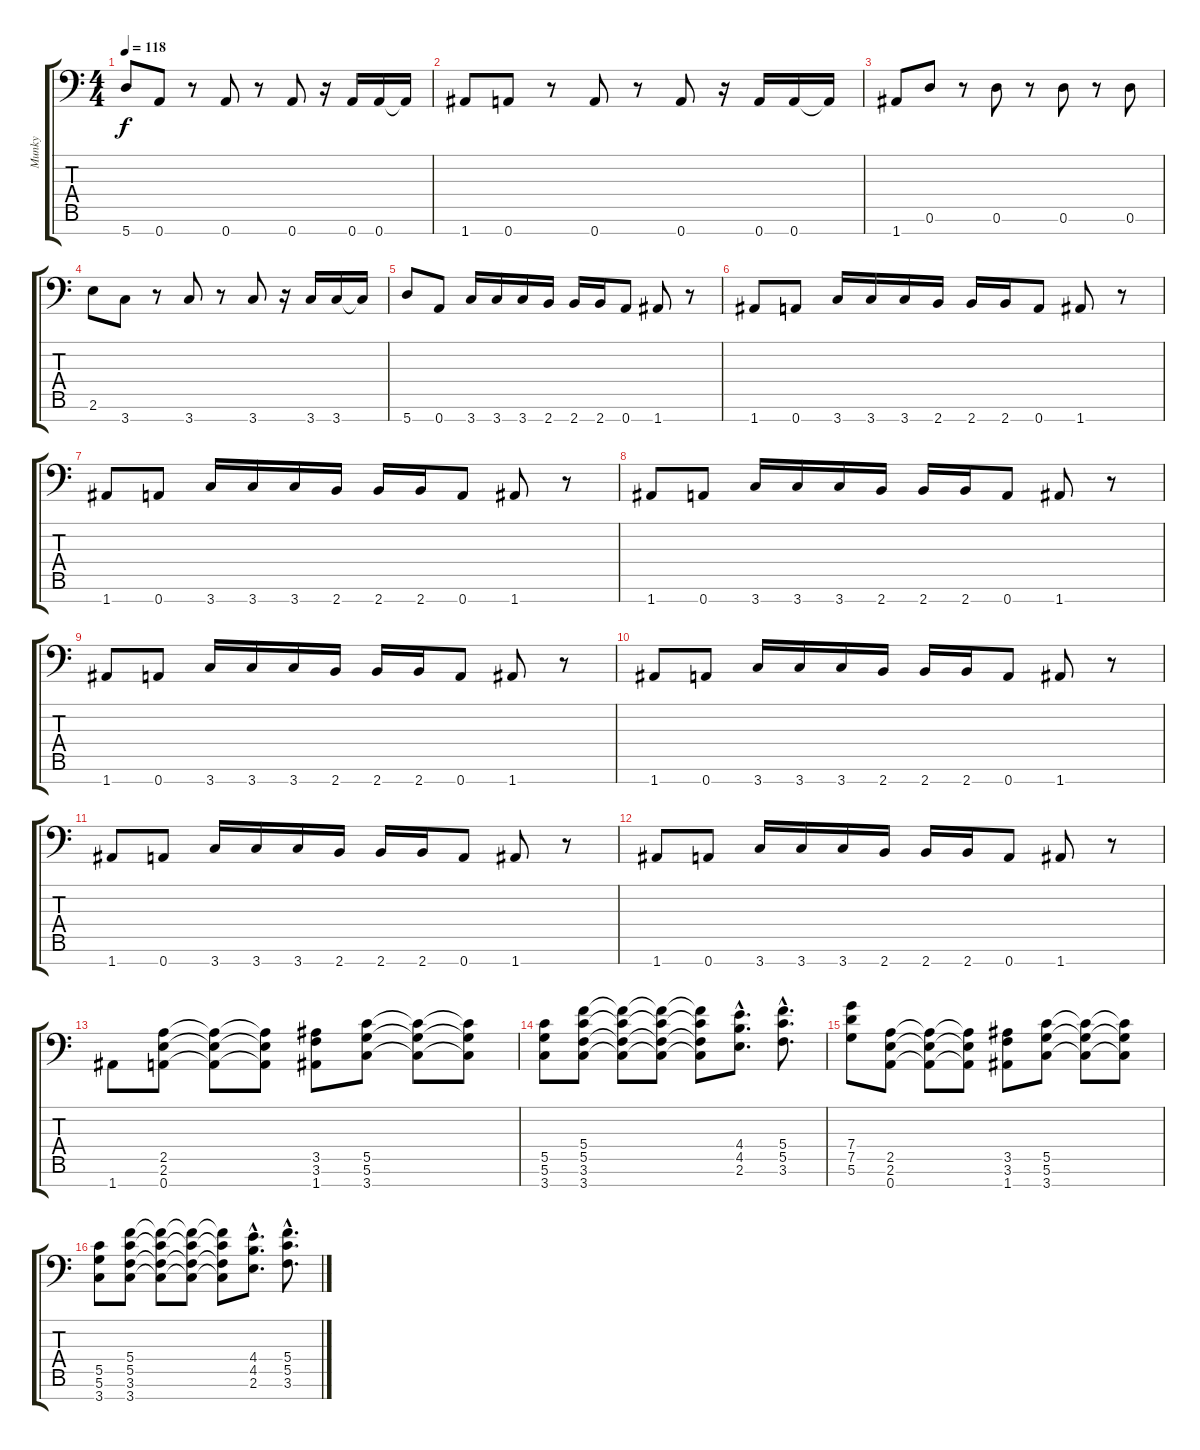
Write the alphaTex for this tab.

\track ("Munky" "Munky") {instrument distortionguitar}
\staff {score tabs}
\tuning (D4 A3 F3 C3 G2 D2 A1) {hide}
\ts (4 4)
\tempo 118
\clef f4
\ks c
5.7.8{dy f} 0.7.8 r.8 0.7.8 r.8 0.7.8 r.16 0.7.16 0.7.16 0.7{t}.16 |
1.7.8 0.7.8 r.8 0.7.8 r.8 0.7.8 r.16 0.7.16 0.7.16 0.7{t}.16 |
1.7.8 0.6.8 r.8 0.6.8 r.8 0.6.8 r.8 0.6.8 |
2.6.8 3.7.8 r.8 3.7.8 r.8 3.7.8 r.16 3.7.16 3.7.16 3.7{t}.16 |
5.7.8 0.7.8 3.7.16 3.7.16 3.7.16 2.7.16 2.7.16 2.7.16 0.7.8 1.7.8 r.8 |
1.7.8 0.7.8 3.7.16 3.7.16 3.7.16 2.7.16 2.7.16 2.7.16 0.7.8 1.7.8 r.8 |
1.7.8 0.7.8 3.7.16 3.7.16 3.7.16 2.7.16 2.7.16 2.7.16 0.7.8 1.7.8 r.8 |
1.7.8 0.7.8 3.7.16 3.7.16 3.7.16 2.7.16 2.7.16 2.7.16 0.7.8 1.7.8 r.8 |
1.7.8 0.7.8 3.7.16 3.7.16 3.7.16 2.7.16 2.7.16 2.7.16 0.7.8 1.7.8 r.8 |
1.7.8 0.7.8 3.7.16 3.7.16 3.7.16 2.7.16 2.7.16 2.7.16 0.7.8 1.7.8 r.8 |
1.7.8 0.7.8 3.7.16 3.7.16 3.7.16 2.7.16 2.7.16 2.7.16 0.7.8 1.7.8 r.8 |
1.7.8 0.7.8 3.7.16 3.7.16 3.7.16 2.7.16 2.7.16 2.7.16 0.7.8 1.7.8 r.8 |
1.7.8 (2.5 2.6 0.7).8 (2.5{t} 2.6{t} 0.7{t}).8 (2.5{t} 2.6{t} 0.7{t}).8 (3.5 3.6 1.7).8 (5.5 5.6 3.7).8 (5.5{t} 5.6{t} 3.7{t}).8 (5.5{t} 5.6{t} 3.7{t}).8 |
(5.5 5.6 3.7).8 (5.4 5.5 3.6 3.7).8 (5.4{t} 5.5{t} 3.6{t} 3.7{t}).8 (5.4{t} 5.5{t} 3.6{t} 3.7{t}).8 (5.4{t} 5.5{t} 3.6{t} 3.7{t}).8 (4.4{hac} 4.5{hac} 2.6{hac}).8{d} (5.4{hac} 5.5{hac} 3.6{hac}).8{d} |
(7.4 7.5 5.6).8 (2.5 2.6 0.7).8 (2.5{t} 2.6{t} 0.7{t}).8 (2.5{t} 2.6{t} 0.7{t}).8 (3.5 3.6 1.7).8 (5.5 5.6 3.7).8 (5.5{t} 5.6{t} 3.7{t}).8 (5.5{t} 5.6{t} 3.7{t}).8 |
(5.5 5.6 3.7).8 (5.4 5.5 3.6 3.7).8 (5.4{t} 5.5{t} 3.6{t} 3.7{t}).8 (5.4{t} 5.5{t} 3.6{t} 3.7{t}).8 (5.4{t} 5.5{t} 3.6{t} 3.7{t}).8 (4.4{hac} 4.5{hac} 2.6{hac}).8{d} (5.4{hac} 5.5{hac} 3.6{hac}).8{d}
